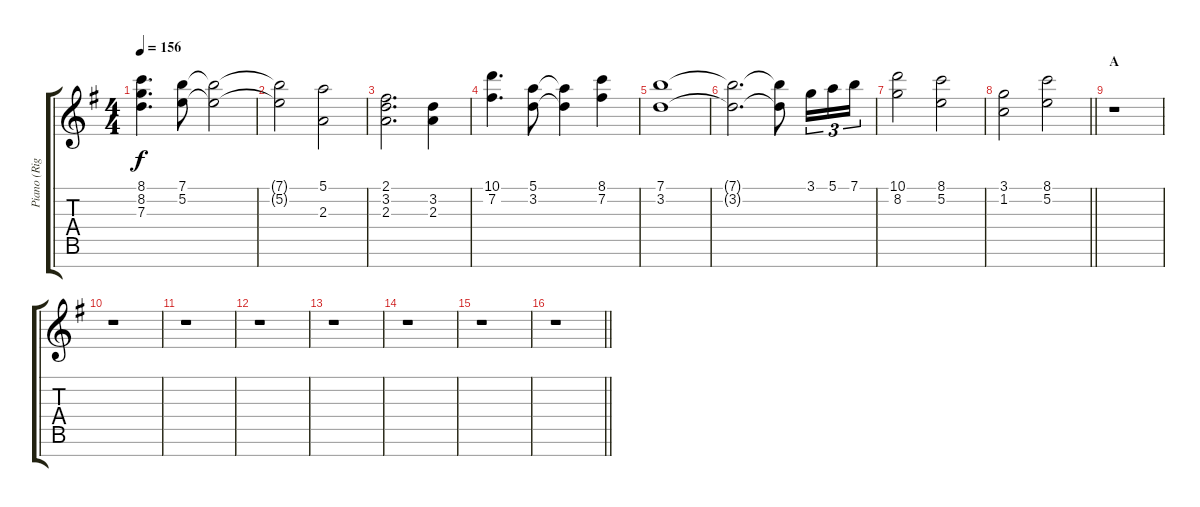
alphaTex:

\track ("Piano (Right Hand)" "Piano (Rig") {instrument acousticgrandpiano}
\staff {score tabs}
\tuning (E5 B4 G4 D4 A3 E3 B2) {hide}
\ts (4 4)
\tempo 156
\clef g2
\ks g
(8.1 8.2 7.3).4{d dy f} (7.1 5.2).8 (7.1{t} 5.2{t}).2 |
(7.1{t} 5.2{t}).2 (5.1 2.3).2 |
(2.1 3.2 2.3).2{d} (3.2 2.3).4 |
(10.1 7.2).4{d} (5.1 3.2).8 (5.1{t} 3.2{t}).4 (8.1 7.2).4 |
(7.1 3.2).1 |
(7.1{t} 3.2{t}).2{d} (7.1{t} 3.2{t}).8 3.1.16{tu (3 2)} 5.1.16{tu (3 2)} 7.1.16{tu (3 2)} |
(10.1 8.2).2 (8.1 5.2).2 |
\barLineRight lightlight
(3.1 1.2).2 (8.1 5.2).2 |
\section ("" "A")
r.1 |
r.1 |
r.1 |
r.1 |
r.1 |
r.1 |
r.1 |
\barLineRight lightlight
r.1
